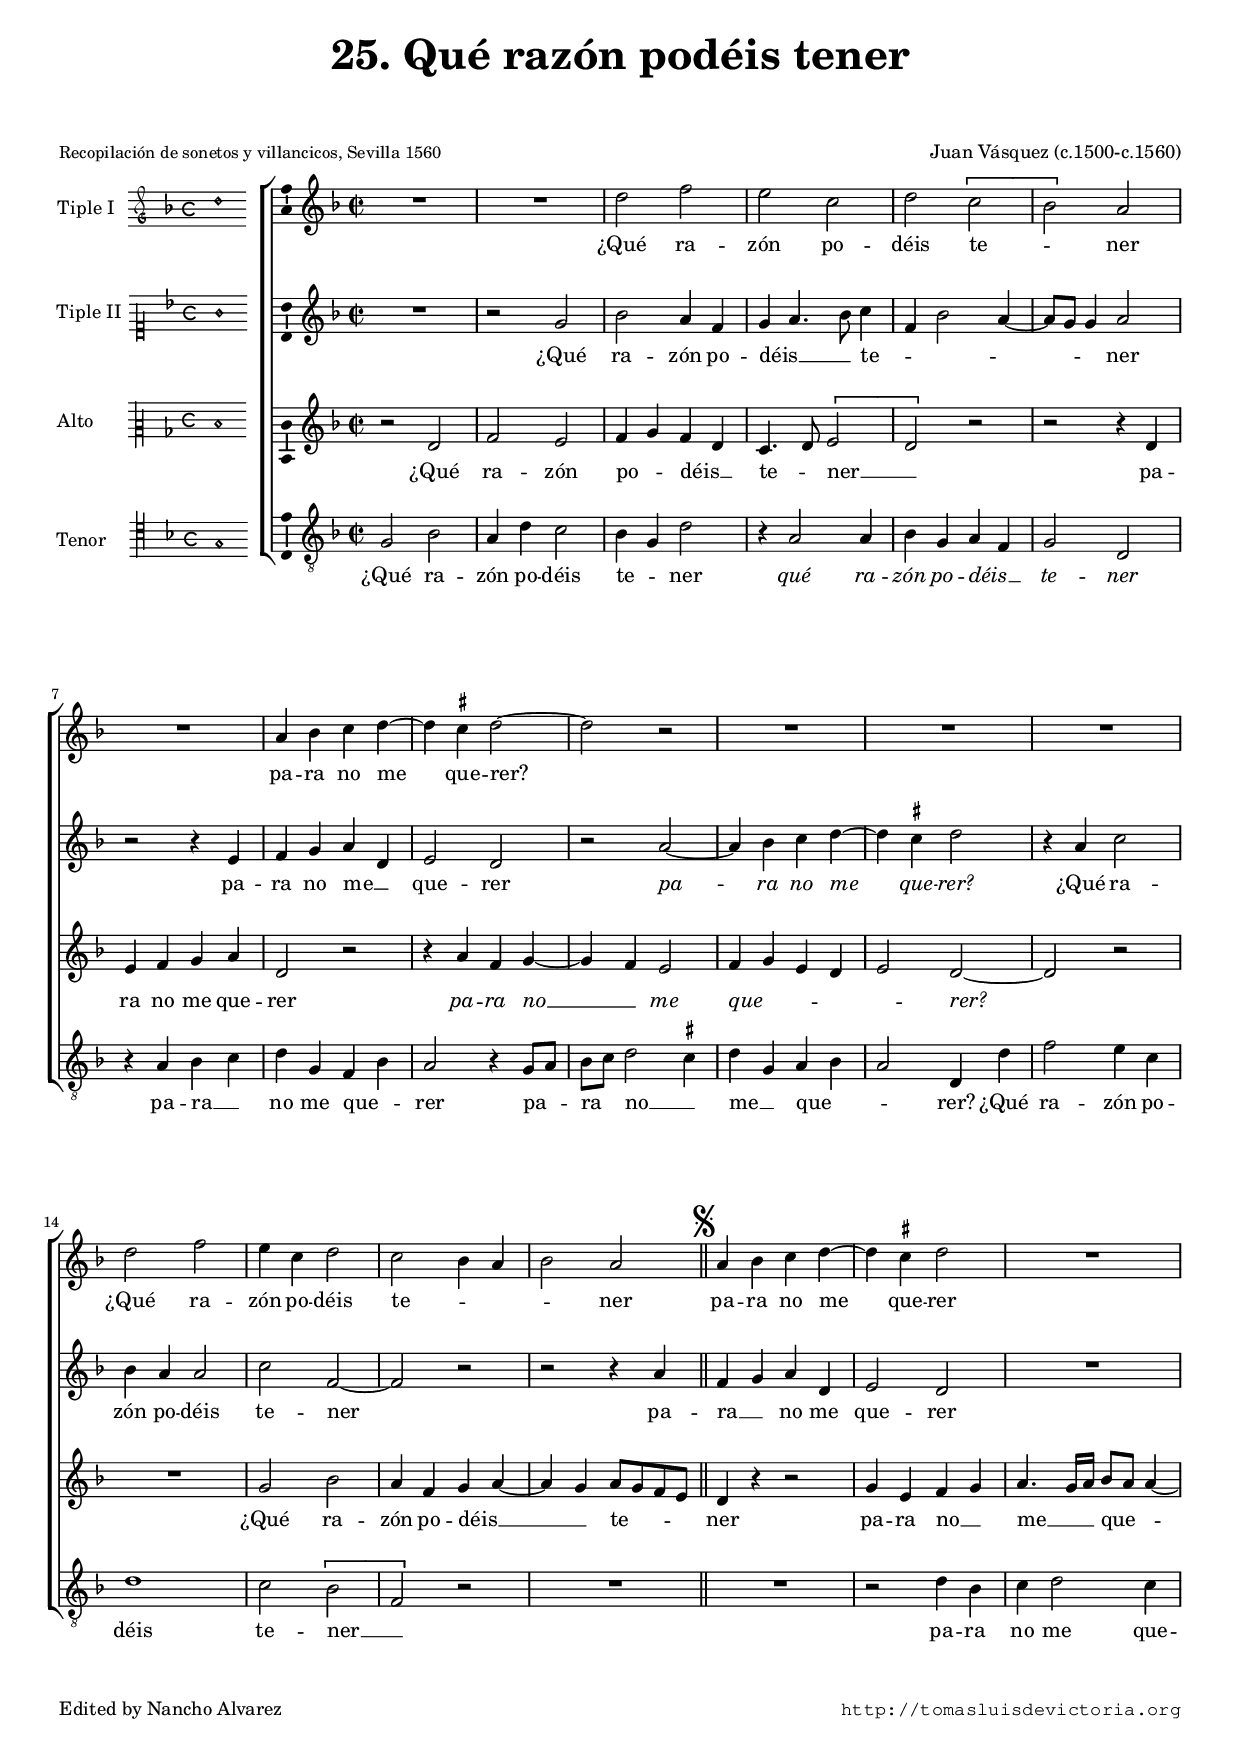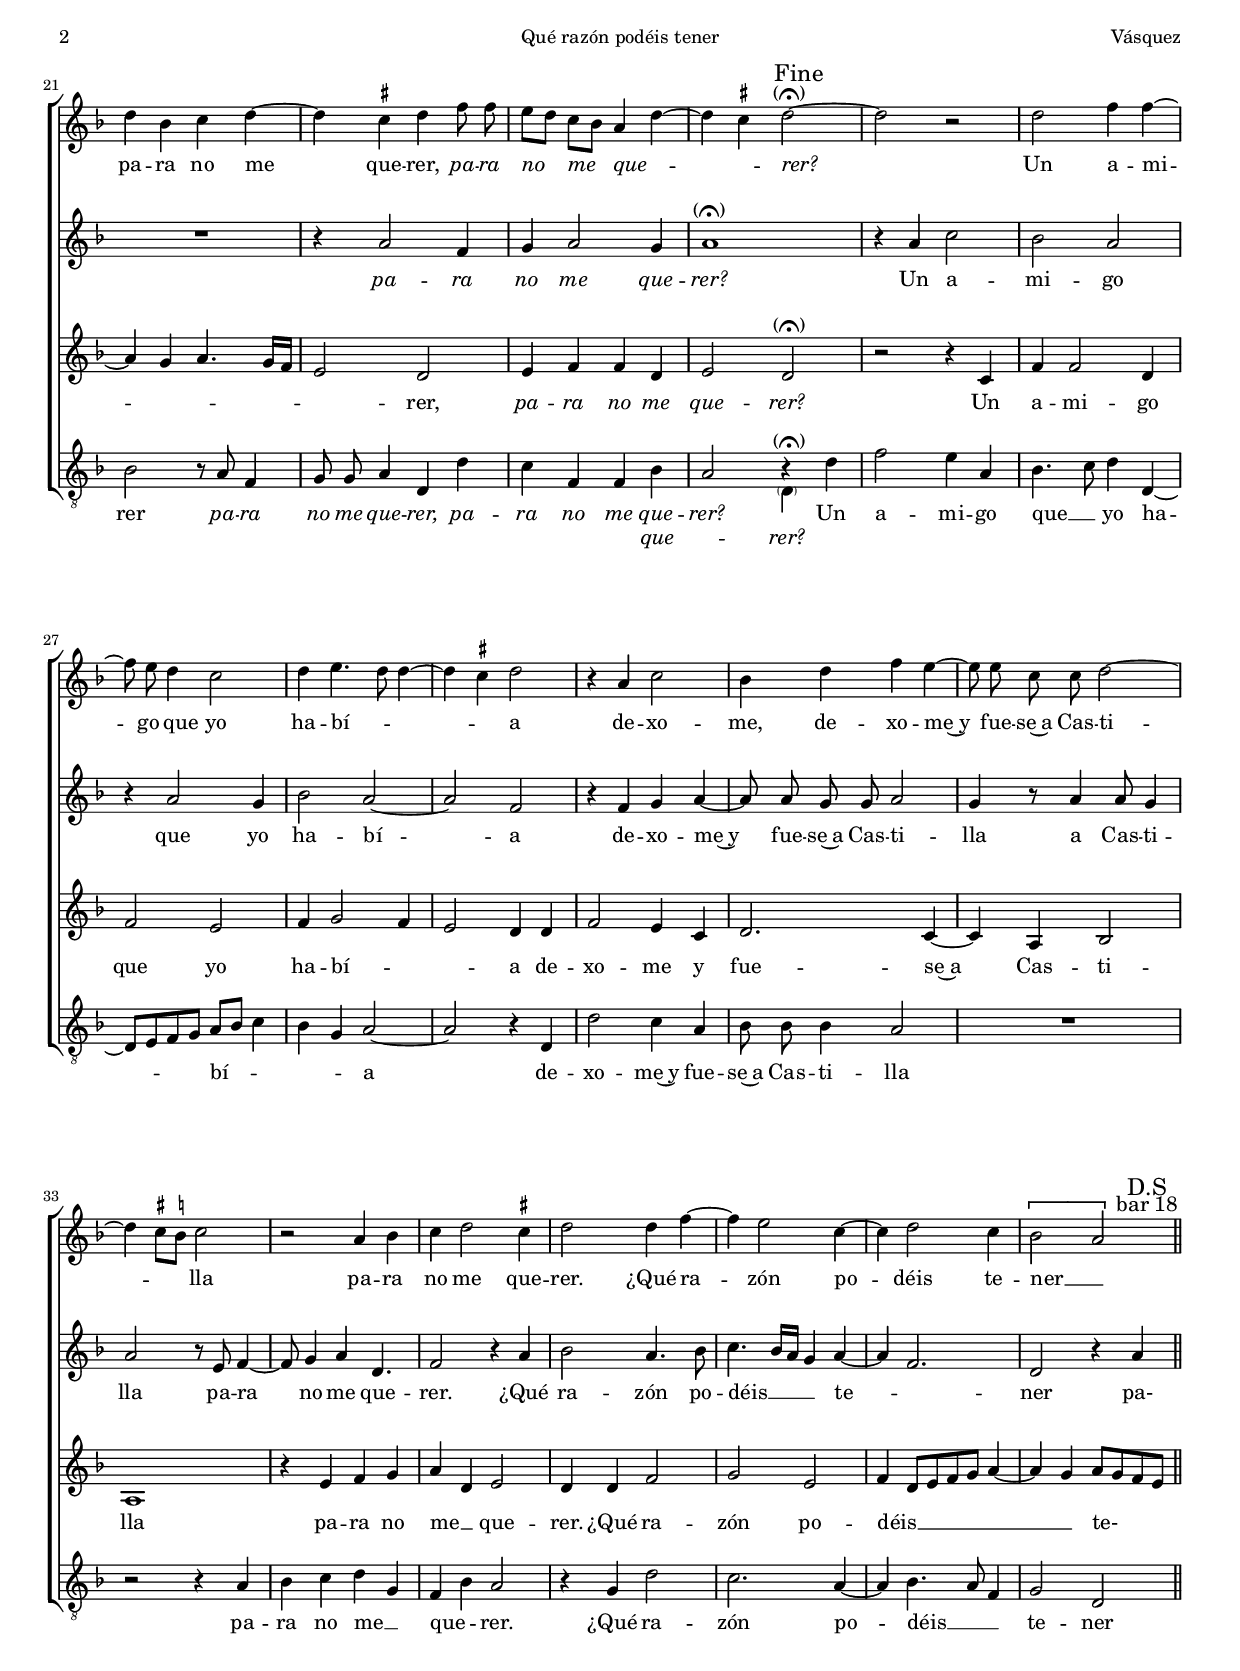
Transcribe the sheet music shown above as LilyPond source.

\version "2.18.0"

#(set-default-paper-size "a4")
#(set-global-staff-size 16.3)
#(ly:set-option 'point-and-click #f)
%mobile -s15.5 -i3.4

italicas=\override LyricText.font-shape = #'italic
rectas=\override LyricText.font-shape = #'upright
ss=\once \set suggestAccidentals = ##t
incipitwidth = 20
mtempo={\tempo 4 = 100}
mtempob={\tempo 4 = 50}
mt=#(define-music-function (parser location offset) (number?) ; move lyric text
      #{ \once \override LyricText.X-offset = -$offset #})
pfermata=\markup{\hspace #-1 \concat{"(" \smaller \musicglyph #"scripts.ufermata" ")"}}

htitle="Qué razón podéis tener"
hcomposer="Vásquez"

\header {
	title=\markup{\fontsize #3 "25. Qué razón podéis tener"}
	%subtitle=\markup{""}
	subsubtitle=\markup{\null \vspace #2 }
        composer = \markup{"Juan Vásquez (c.1500-c.1560)"}
        pdfauthor=\composer
        %opus="(-)"
	poet=\markup{\smaller "Recopilación de sonetos y villancicos, Sevilla 1560"} 
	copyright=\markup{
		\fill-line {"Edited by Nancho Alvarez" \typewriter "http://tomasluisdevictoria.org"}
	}
%	tagline=""
}

global={\key f \major \time 2/2 \skip 1*17
        \bar "||"
        \mark \markup{\musicglyph #"scripts.segno"}
        \skip 1*6
        \skip 2
        \once \override Score.RehearsalMark.self-alignment-X=#left
        \mark \markup{"Fine"}
        \skip 2 \skip 1*15
        \once \override Score.RehearsalMark.self-alignment-X=#right
        \once \override Score.RehearsalMark.break-visibility=#begin-of-line-invisible
        \mark \markup{\center-column{"D.S" \smaller "bar 18"}}
        
        \bar "||"
}


cantus=\relative c''{
	R1*2
	d2 f
	e c
	d \[c
	bes\] a
	R1
	a4 bes c d ~
	d \ss cis d2 ~
	d r
	R1*3
	d2 f
	e4 c d2
	c bes4 a
	bes2 a
	a4 bes c d ~
	d \ss cis d2
	R1
	d4 bes c d ~
	d \ss cis d f8 f
	e[ d] c[ bes] a4 d4 ~
	d \ss cis d2^\pfermata ~
	d r
	d2 f4 f ~
	f8 e d4 c2
	d4 e4. d8 d4 ~
	d \ss cis d2
	r4 a c2
	bes4 d f e ~
	e8 e c c d2 ~
	d4 \ss cis8[ \ss b] cis2
	r2 a4 bes
	c d2 \ss cis4
	d2 d4 f ~
	f4 e2 c4 ~
	c d2 c4
	\[bes2 a\]
	%{
	a4 bes c4 d4 ~
	d \ss cis d2
	R1
	d4 bes c d ~
	d \ss cis d4 f8 f
	e[ d] c[ bes] a4 d ~
	d4 \ss cis4 \mtempob d\breve*1/4
	%}
}

altus=\relative c''{
	R1
	r2 g
	bes a4 f
	g4 a4. bes8 c4
	f,4 bes2 a4 ~
	a8[ g] g4 a2
	r2 r4 e
	f4 g a d,
	e2 d
	r2 a' ~
	a4 bes c d ~
	d \ss cis d2
	r4 a c2
	bes4 a a2
	c f, ~
	f r
	r2 r4 a
	f4 g a d,
	e2 d
	R1*2
	r4 a'2 f4
	g4 a2 g4
	a1^\pfermata
	r4 a c2
	bes a
	r4 a2 g4
	bes2 a2 ~
	a f
	r4 f g a ~
	a8 a g g a2
	g4 r8 a4 a8 g4
	a2 r8 e f4 ~
	f8 g4 a4 d,4.
	f2 r4 a
	bes2 a4. bes8
	c4. bes16[ a] g4 a ~
	a4 f2.
	d2 r4 a'
	%{
	f4 g a d,
	e2 d
	R1*2
	r4 a'2 f4
	g4 a2 g4
	a\breve*1/2
	%}
}

tenor=\relative c'{
	r2 d
	f e
	f4 g f d
	c4. d8 \[e2
	d\] r
	r2 r4 d
	e f g a
	d,2 r
	r4 a' f g ~
	g f e2
	f4 g e d
	e2 d ~
	d r
	R1
	g2 bes
	a4 f g4 a ~
	a g a8[ g f e]
	d4 r r2
	g4 e f g
	a4. g16[ a] bes8[ a] a4 ~
	a4 g a4. g16[ f]
	e2 d
	e4 f f d
	e2 d^\pfermata
	r2 r4 c
	f4 f2 d4
	f2 e
	f4 g2 f4
	e2 d4 d
	f2 e4 c
	d2. c4 ~
	c4 a bes2
	a1
	r4 e' f g
	a d, e2
	d4 d f2
	g2 e
	f4 d8[ e f g] a4 ~
	a g a8[ g f e]
	%{
	d4 r r2
	g4 e f g
	a4. g16[ a] bes8[ a] a4 ~
	a4 g a4. g16[ f]
	e2 d
	e4 f f d
	e2 d\breve*1/4
	%}
}

bassus=\relative c'{
	g2 bes
	a4 d c2
	bes4 g d'2
	r4 a2 a4
	bes4 g a f
	g2 d
	r4 a' bes c
	d g, f bes
	a2 r4 g8[ a]
	bes[ c] d2 \ss cis4
	d4 g, a bes
	a2 d,4 d'
	f2 e4 c
	d1
	c2 \[bes
	f\] r
	R1*2
	r2 d'4 bes
	c4 d2 c4
	bes2 r8 a f4
	g8 g a4 d, d'
	c4 f, f bes
	a2 <<\voiceOne b4\rest^\pfermata
	     \new Voice {\voiceTwo
	                 \parenthesize d,4
	     }
	>>
	\oneVoice d'4
	f2 e4 a, 
	bes4. c8 d4 d, ~
	d8[ e f g] a[ bes] c4
	bes4 g a2 ~
	a r4 d,
	d'2 c4 a
	bes8 bes bes4 a2
	R1
	r2 r4 a
	bes c d g,
	f bes a2
	r4 g d'2
	c2. a4 ~
	a4 bes4. a8 f4
	g2 d
	%{
	R1
	r2 d'4 bes
	c4 d2 c4
	bes2 r8 a f4
	g8 g a4 d, d'
	c4 f, f bes
	a2 d,\breve*1/4
	%}
}

textocantus=\lyricmode{
¿Qué ra -- zón po -- déis te -- _ ner
pa -- ra no me que -- rer?
¿Qué ra -- zón po -- déis te -- _ _ _ ner
pa -- ra no me que -- rer
pa -- ra no me que -- rer,
\italicas
pa -- ra no me que -- _ _ rer?
\rectas
Un a -- mi -- \mt #1 go \mt #0.5 que yo ha -- bí -- _ _ _ a
de -- xo -- me,
de -- xo -- me~y fue -- se~a Cas -- ti -- _ lla
pa -- ra no me que -- rer.
¿Qué ra -- zón po -- déis te -- ner __ _ 
%{
pa -- ra no me que -- rer
pa -- ra no me que -- rer,
\italicas
pa -- ra no me que -- _ _ rer?
%}
}

textoaltus=\lyricmode{
¿Qué ra -- zón po -- déis __ _ _ te -- _ _ _ _ ner
pa -- ra no me __ _ que -- rer
\italicas
pa -- ra no me que -- rer?
\rectas
¿Qué ra -- zón po -- déis te -- ner
pa -- ra __ _ no me que -- rer
\italicas
pa -- ra no me que -- rer?
\rectas
Un a -- mi -- go que yo ha -- bí -- a
de -- xo -- me~y fue -- se~a Cas -- ti -- lla
a Cas -- ti -- lla
pa -- ra no me que -- rer.
¿Qué ra -- zón po -- déis __ _ _ te -- _ ner
pa- 
%{
-- ra __ _ no me que -- rer
\italicas
pa -- ra no me que -- rer?
%}
}

textotenor=\lyricmode{
¿Qué ra -- zón po -- _ déis __ _ te -- _ ner __ _
pa -- ra no me que -- rer
\italicas
pa -- ra no __ _ me que -- _ _ _ _ rer?
\rectas
¿Qué ra -- zón po -- déis __ _ _ te -- ner
pa -- ra no __ _ me __ _ que -- _ _ _ _ _ rer,
\italicas
pa -- ra no me que -- rer?
\rectas
Un a -- mi -- go que yo ha -- bí -- _ _ a
de -- xo -- me y fue -- se~a Cas -- ti -- lla
pa -- ra no me __ _ que -- rer.
¿Qué ra -- zón po -- déis __ _ _ _ te- 
%{
-- ner
pa -- ra no __ _ me __ _ que -- _ _ _ _ _ rer,
\italicas
pa -- ra no me que -- rer?
%}
}

textobassus=\lyricmode{
¿Qué ra -- zón po -- déis te -- _ ner
\italicas
qué ra -- zón po -- déis __ _ te -- ner
\rectas
pa -- ra __ _ no me que -- _ rer
pa -- ra no __ _ me __ _ que -- _ _ rer?
¿Qué ra -- zón po -- déis te -- ner __ _ 
pa -- ra no me que -- rer
\italicas
pa -- ra no me que -- rer,
pa -- ra no me que -- rer?
\rectas
Un a -- mi -- go que __ _ yo ha -- bí -- _ _ _ a
de -- xo -- me~y fue -- se~a Cas -- ti -- lla
pa -- ra no me __ _ que -- _ rer.
¿Qué ra -- zón po -- déis __ _ _ te -- ner
%{
pa -- ra no me que -- rer
\italicas
pa -- ra no me que -- rer,
pa -- ra no me que -- _ rer?
%}
}
textobassusb=\lyricmode{
 _ _ _ _ _ _ _ _ _ _ _ _ _ _ _ _ _ _ _ 
 _ _ _ _ _ _ _ _ _ _ _ _ _ _ _ _ _ _ _ 
 _ _ _ _ _ _ _ _ _ _ _ _ _ _ _ _ _ _ _ _ 
\italicas
\mt #1.2 que -- \mt #-8 rer?
}

incipitcantus=\markup{
	\score{
		{ 
		\set Staff.instrumentName="Tiple I  "
		\override NoteHead.style = #'neomensural
		\override Staff.TimeSignature.style = #'neomensural
		\cadenzaOn 
		\clef "petrucci-g"
		\key f \major
		\time 4/4
		d''1
		} 

	\layout { line-width=\incipitwidth indent = 0 }
	}
}

incipitaltus=\markup{
	\score{
		{ 
		\set Staff.instrumentName="Tiple II "
		\override NoteHead.style = #'neomensural 
		\override Staff.TimeSignature.style = #'neomensural
		\cadenzaOn 
		\clef "petrucci-c1"
		\key f \major
		\time 4/4
                g'1
		} 
	\layout { line-width=\incipitwidth indent = 0 }
	}
}


incipittenor=\markup{
	\score{
		{ 
		\set Staff.instrumentName="Alto      "
		\override NoteHead.style = #'neomensural 
		\override Staff.TimeSignature.style = #'neomensural
		\cadenzaOn 
		\clef "petrucci-c2"
		\key f \major
		\time 4/4
                d'1
		} 
	\layout { line-width=\incipitwidth indent=0 }
	}
}

incipitbassus=\markup{
	\score{
		{ 
		\set Staff.instrumentName="Tenor    "
		\override NoteHead.style = #'neomensural
		\override Staff.TimeSignature.style = #'neomensural
		\cadenzaOn 
		\clef "petrucci-c4"
		\key f \major
		\time 4/4
                g1
		} 
	\layout { line-width=\incipitwidth indent = 0 }
	}
}

%\layout {
%       \context {\Voice
%               \remove Ligature_bracket_engraver
%               \consists Mensural_ligature_engraver
%       }
%       line-width=\incipitwidth
%       indent = 0
%}

\score {\transpose c' c'{
\new ChoirStaff<<

	\new Staff <<\global
	\new Voice="v1" {
		\set Staff.instrumentName=\incipitcantus
		\clef "treble"
		\cantus }
	\new Lyrics \lyricsto "v1" {\textocantus }
	>>

	\new Staff <<\global
	\new Voice="v2" {
		\set Staff.instrumentName=\incipitaltus
		\clef "treble"
		\altus }
	\new Lyrics \lyricsto "v2" {\textoaltus }
	>>
	
	\new Staff <<\global
	\new Voice="v3" {
		\set Staff.instrumentName=\incipittenor
		\clef "treble"
		\tenor }
	\new Lyrics \lyricsto "v3" {\textotenor }
	>>

	\new Staff <<\global
	\new Voice="v4" {
		\set Staff.instrumentName=\incipitbassus
		\clef "G_8"
		\bassus }
	\new Lyrics \lyricsto "v4" {\textobassus }
	\new Lyrics \lyricsto "v4" {\textobassusb }
	>>
	
>>

	} % transpose

\layout{ 
	\context {\Lyrics 
		\override VerticalAxisGroup.staff-affinity = #UP
		\override VerticalAxisGroup.nonstaff-relatedstaff-spacing =
			#'((basic-distance . 0) (minimum-distance . 0) (padding . 1))
		\override LyricText.font-size = #1.2
		\override LyricHyphen.minimum-distance = #0.5
	}
	\context {\Score 
		tempoHideNote = ##t
		\override BarNumber.padding = #2 
	}
	\context {\Voice 
		%melismaBusyProperties = #'()
		autoBeaming = ##f
	}
	\context {\Staff 
                %\RemoveEmptyStaves
                %\override VerticalAxisGroup.remove-first = ##t
		\override VerticalAxisGroup.staff-staff-spacing =
			#'((basic-distance . 11) (minimum-distance . 0) (padding . 1))
		\consists Ambitus_engraver 
		\override LigatureBracket.padding = #1
	}
}

%\midi { \mtempo }

}


\paper{
	evenHeaderMarkup=\markup  \fill-line { \fromproperty #'page:page-number-string \htitle \hcomposer }
	oddHeaderMarkup= \markup  \fill-line { \on-the-fly #not-first-page \hcomposer \on-the-fly #not-first-page \htitle \on-the-fly #not-first-page \fromproperty #'page:page-number-string }
	%system-count=20
	%page-count = 8
	%systems-per-page = 3
	ragged-last-bottom = ##f
	indent=3.6\cm
	system-system-spacing =
	#'((basic-distance . 20) (minimum-distance . 0) (padding . 5))
	top-system-spacing = % header
	#'((basic-distance . 9) (minimum-distance . 0) (padding . 0))
	last-bottom-spacing = % footer
	#'((basic-distance . 13) (minimum-distance . 0) (padding . 0))
	markup-system-spacing.padding = #1.5
}
